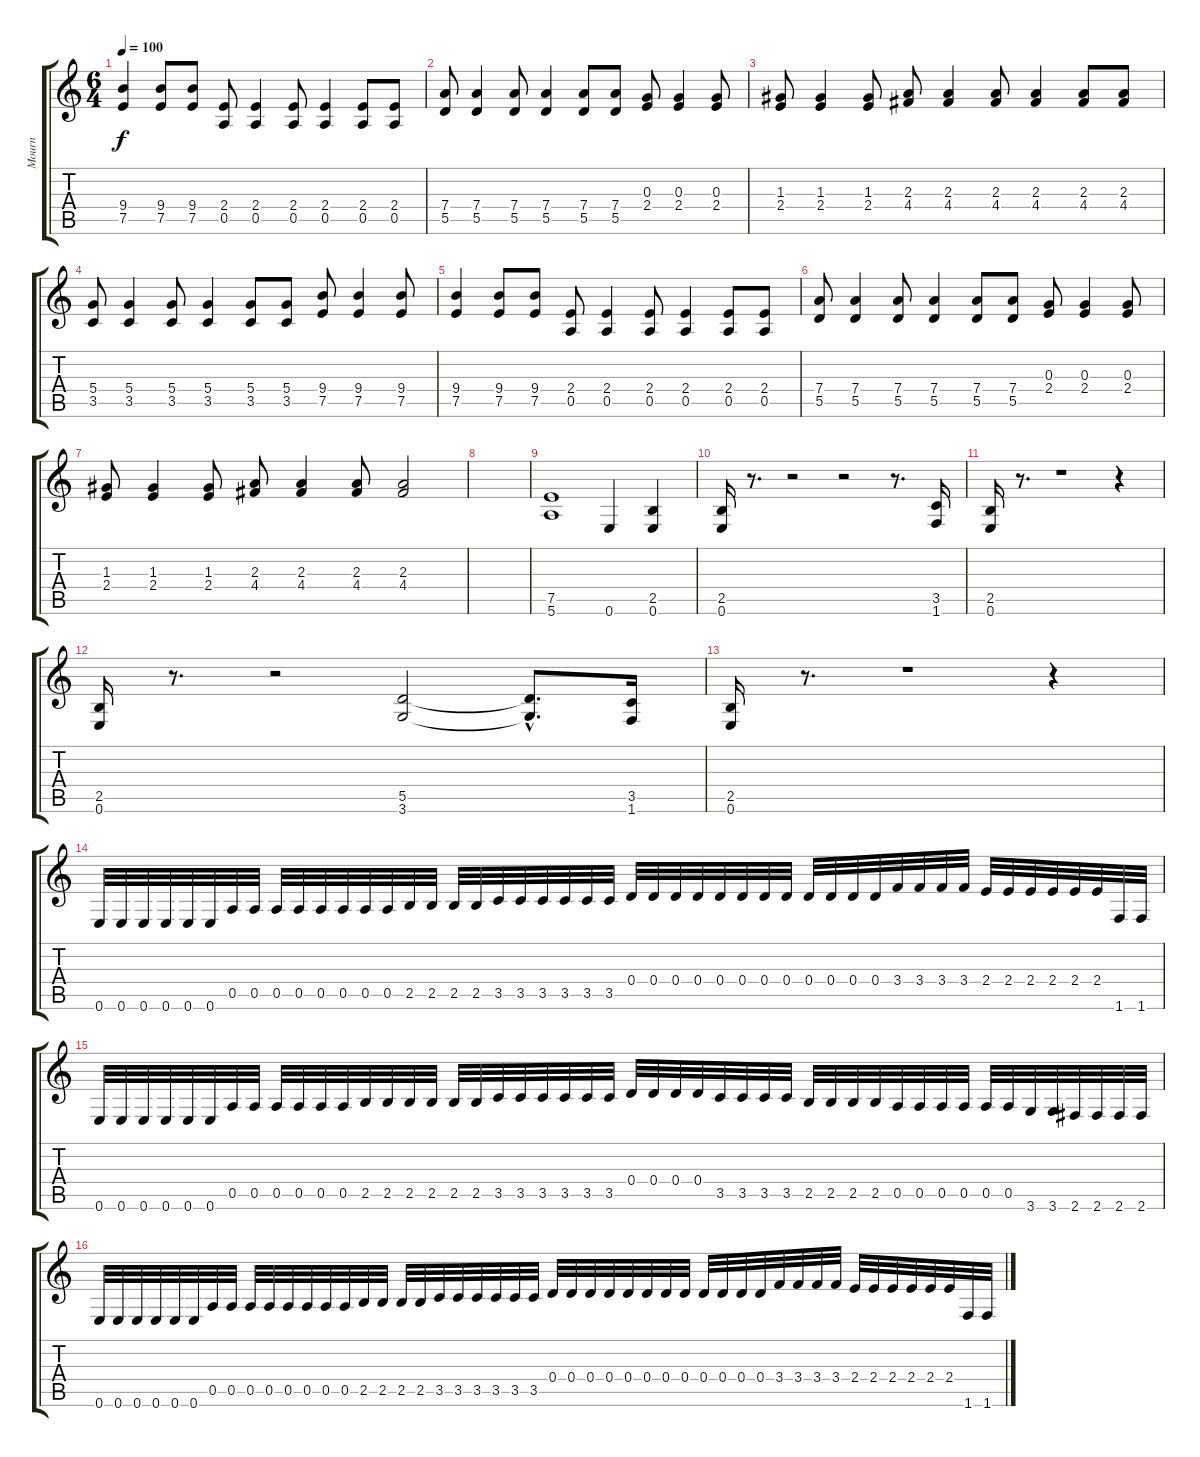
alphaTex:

\track ("Mourn" "Mourn") {instrument distortionguitar}
\staff {score tabs}
\tuning (E4 B3 G3 D3 A2 E2) {hide}
\ts (6 4)
\tempo 100
\clef g2
\ks c
(9.4 7.5).4{dy f} (9.4 7.5).8 (9.4 7.5).8 (2.4 0.5).8 (2.4 0.5).4 (2.4 0.5).8 (2.4 0.5).4 (2.4 0.5).8 (2.4 0.5).8 |
(7.4 5.5).8 (7.4 5.5).4 (7.4 5.5).8 (7.4 5.5).4 (7.4 5.5).8 (7.4 5.5).8 (0.3 2.4).8 (0.3 2.4).4 (0.3 2.4).8 |
(1.3 2.4).8 (1.3 2.4).4 (1.3 2.4).8 (2.3 4.4).8 (2.3 4.4).4 (2.3 4.4).8 (2.3 4.4).4 (2.3 4.4).8 (2.3 4.4).8 |
(5.4 3.5).8 (5.4 3.5).4 (5.4 3.5).8 (5.4 3.5).4 (5.4 3.5).8 (5.4 3.5).8 (9.4 7.5).8 (9.4 7.5).4 (9.4 7.5).8 |
(9.4 7.5).4 (9.4 7.5).8 (9.4 7.5).8 (2.4 0.5).8 (2.4 0.5).4 (2.4 0.5).8 (2.4 0.5).4 (2.4 0.5).8 (2.4 0.5).8 |
(7.4 5.5).8 (7.4 5.5).4 (7.4 5.5).8 (7.4 5.5).4 (7.4 5.5).8 (7.4 5.5).8 (0.3 2.4).8 (0.3 2.4).4 (0.3 2.4).8 |
(1.3 2.4).8 (1.3 2.4).4 (1.3 2.4).8 (2.3 4.4).8 (2.3 4.4).4 (2.3 4.4).8 (2.3 4.4).2 |
|
(7.5 5.6).1 0.6.4 (2.5 0.6).4 |
(2.5 0.6).16 r.8{d} r.2 r.2 r.8{d} (3.5 1.6).16 |
(2.5 0.6).16 r.8{d} r.1 r.4 |
(2.5 0.6).16 r.8{d} r.2 (5.5 3.6).2 (5.5{hac t} 3.6{hac t}).8{d} (3.5 1.6).16 |
(2.5 0.6).16 r.8{d} r.1 r.4 |
0.6.32 0.6.32 0.6.32 0.6.32 0.6.32 0.6.32 0.5.32 0.5.32 0.5.32 0.5.32 0.5.32 0.5.32 0.5.32 0.5.32 2.5.32 2.5.32 2.5.32 2.5.32 3.5.32 3.5.32 3.5.32 3.5.32 3.5.32 3.5.32 0.4.32 0.4.32 0.4.32 0.4.32 0.4.32 0.4.32 0.4.32 0.4.32 0.4.32 0.4.32 0.4.32 0.4.32 3.4.32 3.4.32 3.4.32 3.4.32 2.4.32 2.4.32 2.4.32 2.4.32 2.4.32 2.4.32 1.6.32 1.6.32 |
0.6.32 0.6.32 0.6.32 0.6.32 0.6.32 0.6.32 0.5.32 0.5.32 0.5.32 0.5.32 0.5.32 0.5.32 2.5.32 2.5.32 2.5.32 2.5.32 2.5.32 2.5.32 3.5.32 3.5.32 3.5.32 3.5.32 3.5.32 3.5.32 0.4.32 0.4.32 0.4.32 0.4.32 3.5.32 3.5.32 3.5.32 3.5.32 2.5.32 2.5.32 2.5.32 2.5.32 0.5.32 0.5.32 0.5.32 0.5.32 0.5.32 0.5.32 3.6.32 3.6.32 2.6.32 2.6.32 2.6.32 2.6.32 |
0.6.32 0.6.32 0.6.32 0.6.32 0.6.32 0.6.32 0.5.32 0.5.32 0.5.32 0.5.32 0.5.32 0.5.32 0.5.32 0.5.32 2.5.32 2.5.32 2.5.32 2.5.32 3.5.32 3.5.32 3.5.32 3.5.32 3.5.32 3.5.32 0.4.32 0.4.32 0.4.32 0.4.32 0.4.32 0.4.32 0.4.32 0.4.32 0.4.32 0.4.32 0.4.32 0.4.32 3.4.32 3.4.32 3.4.32 3.4.32 2.4.32 2.4.32 2.4.32 2.4.32 2.4.32 2.4.32 1.6.32 1.6.32
